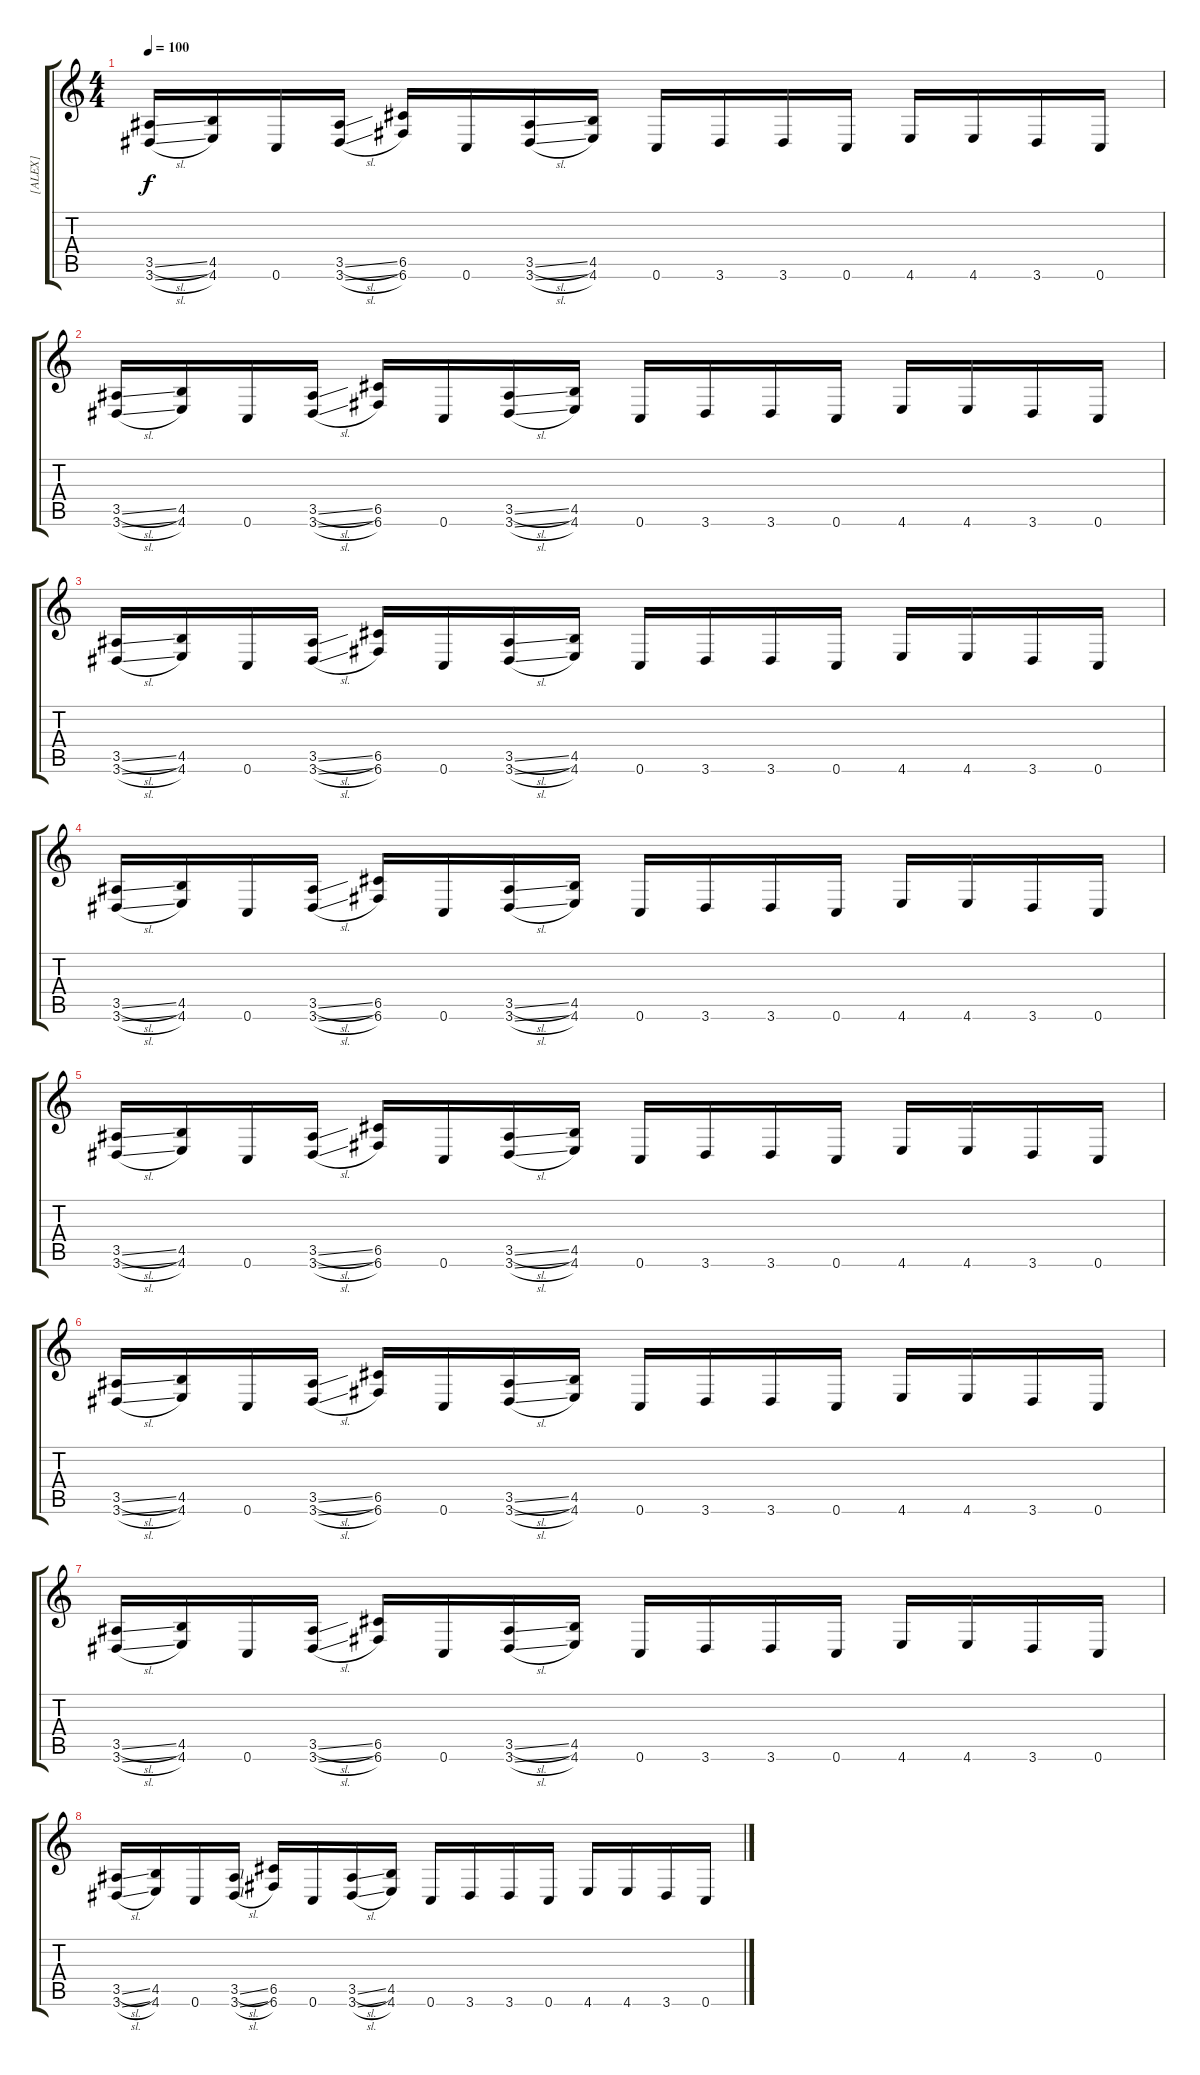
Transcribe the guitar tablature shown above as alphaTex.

\track ("[ALEX]" "[ALEX]") {instrument overdrivenguitar}
\staff {score tabs}
\tuning (D4 A3 F3 C3 G2 C2) {hide}
\ts (4 4)
\tempo 100
\clef g2
\ks c
(3.5{sl} 3.6{sl}).16{dy f} (4.5 4.6).16 0.6.16 (3.5{sl} 3.6{sl}).16 (6.5 6.6).16 0.6.16 (3.5{sl} 3.6{sl}).16 (4.5 4.6).16 0.6.16 3.6.16 3.6.16 0.6.16 4.6.16 4.6.16 3.6.16 0.6.16 |
(3.5{sl} 3.6{sl}).16 (4.5 4.6).16 0.6.16 (3.5{sl} 3.6{sl}).16 (6.5 6.6).16 0.6.16 (3.5{sl} 3.6{sl}).16 (4.5 4.6).16 0.6.16 3.6.16 3.6.16 0.6.16 4.6.16 4.6.16 3.6.16 0.6.16 |
(3.5{sl} 3.6{sl}).16 (4.5 4.6).16 0.6.16 (3.5{sl} 3.6{sl}).16 (6.5 6.6).16 0.6.16 (3.5{sl} 3.6{sl}).16 (4.5 4.6).16 0.6.16 3.6.16 3.6.16 0.6.16 4.6.16 4.6.16 3.6.16 0.6.16 |
(3.5{sl} 3.6{sl}).16 (4.5 4.6).16 0.6.16 (3.5{sl} 3.6{sl}).16 (6.5 6.6).16 0.6.16 (3.5{sl} 3.6{sl}).16 (4.5 4.6).16 0.6.16 3.6.16 3.6.16 0.6.16 4.6.16 4.6.16 3.6.16 0.6.16 |
(3.5{sl} 3.6{sl}).16 (4.5 4.6).16 0.6.16 (3.5{sl} 3.6{sl}).16 (6.5 6.6).16 0.6.16 (3.5{sl} 3.6{sl}).16 (4.5 4.6).16 0.6.16 3.6.16 3.6.16 0.6.16 4.6.16 4.6.16 3.6.16 0.6.16 |
(3.5{sl} 3.6{sl}).16 (4.5 4.6).16 0.6.16 (3.5{sl} 3.6{sl}).16 (6.5 6.6).16 0.6.16 (3.5{sl} 3.6{sl}).16 (4.5 4.6).16 0.6.16 3.6.16 3.6.16 0.6.16 4.6.16 4.6.16 3.6.16 0.6.16 |
(3.5{sl} 3.6{sl}).16 (4.5 4.6).16 0.6.16 (3.5{sl} 3.6{sl}).16 (6.5 6.6).16 0.6.16 (3.5{sl} 3.6{sl}).16 (4.5 4.6).16 0.6.16 3.6.16 3.6.16 0.6.16 4.6.16 4.6.16 3.6.16 0.6.16 |
(3.5{sl} 3.6{sl}).16 (4.5 4.6).16 0.6.16 (3.5{sl} 3.6{sl}).16 (6.5 6.6).16 0.6.16 (3.5{sl} 3.6{sl}).16 (4.5 4.6).16 0.6.16 3.6.16 3.6.16 0.6.16 4.6.16 4.6.16 3.6.16 0.6.16
